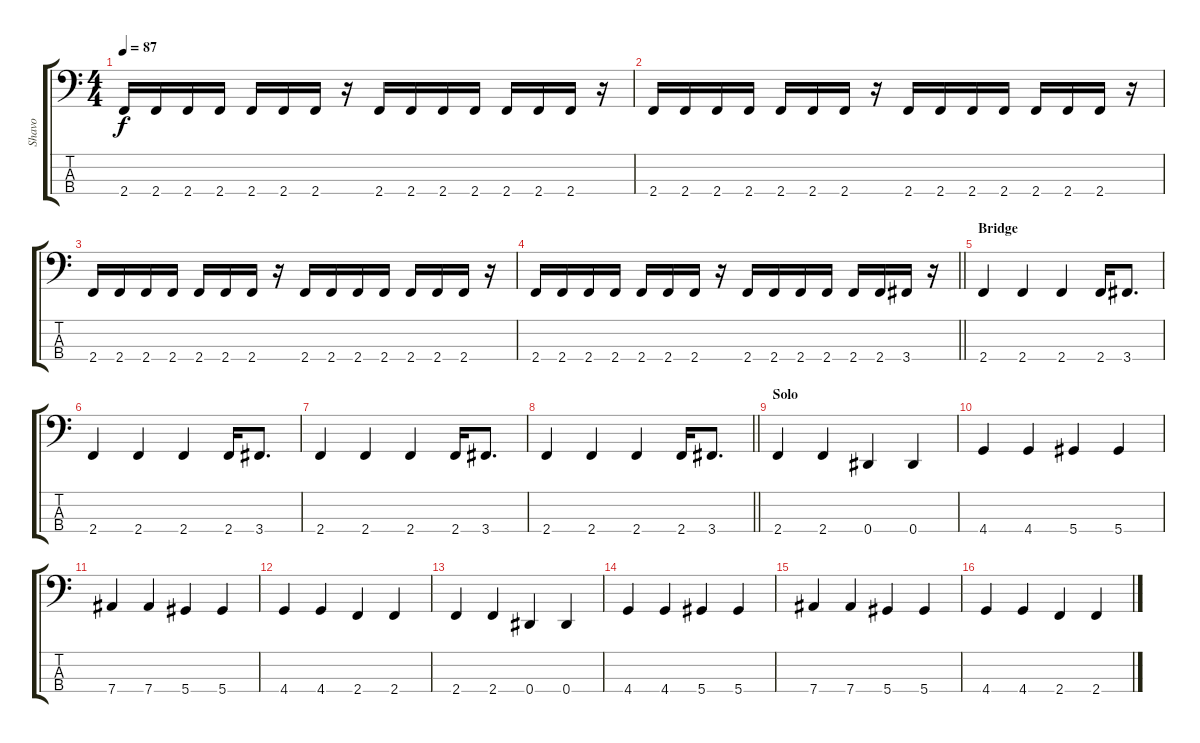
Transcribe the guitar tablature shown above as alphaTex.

\track ("Shavo" "Shavo") {instrument electricbasspick}
\staff {score tabs}
\tuning (Gb2 Db2 Ab1 Eb1) {hide}
\ts (4 4)
\tempo 87
\clef f4
\ks c
2.4.16{dy f} 2.4.16 2.4.16 2.4.16 2.4.16 2.4.16 2.4.16 r.16 2.4.16 2.4.16 2.4.16 2.4.16 2.4.16 2.4.16 2.4.16 r.16 |
2.4.16 2.4.16 2.4.16 2.4.16 2.4.16 2.4.16 2.4.16 r.16 2.4.16 2.4.16 2.4.16 2.4.16 2.4.16 2.4.16 2.4.16 r.16 |
2.4.16 2.4.16 2.4.16 2.4.16 2.4.16 2.4.16 2.4.16 r.16 2.4.16 2.4.16 2.4.16 2.4.16 2.4.16 2.4.16 2.4.16 r.16 |
\barLineRight lightlight
2.4.16 2.4.16 2.4.16 2.4.16 2.4.16 2.4.16 2.4.16 r.16 2.4.16 2.4.16 2.4.16 2.4.16 2.4.16 2.4.16 3.4.16 r.16 |
\section ("" "Bridge")
2.4.4 2.4.4 2.4.4 2.4.16 3.4.8{d} |
2.4.4 2.4.4 2.4.4 2.4.16 3.4.8{d} |
2.4.4 2.4.4 2.4.4 2.4.16 3.4.8{d} |
\barLineRight lightlight
2.4.4 2.4.4 2.4.4 2.4.16 3.4.8{d} |
\section ("" "Solo")
2.4.4 2.4.4 0.4.4 0.4.4 |
4.4.4 4.4.4 5.4.4 5.4.4 |
7.4.4 7.4.4 5.4.4 5.4.4 |
4.4.4 4.4.4 2.4.4 2.4.4 |
2.4.4 2.4.4 0.4.4 0.4.4 |
4.4.4 4.4.4 5.4.4 5.4.4 |
7.4.4 7.4.4 5.4.4 5.4.4 |
4.4.4 4.4.4 2.4.4 2.4.4
